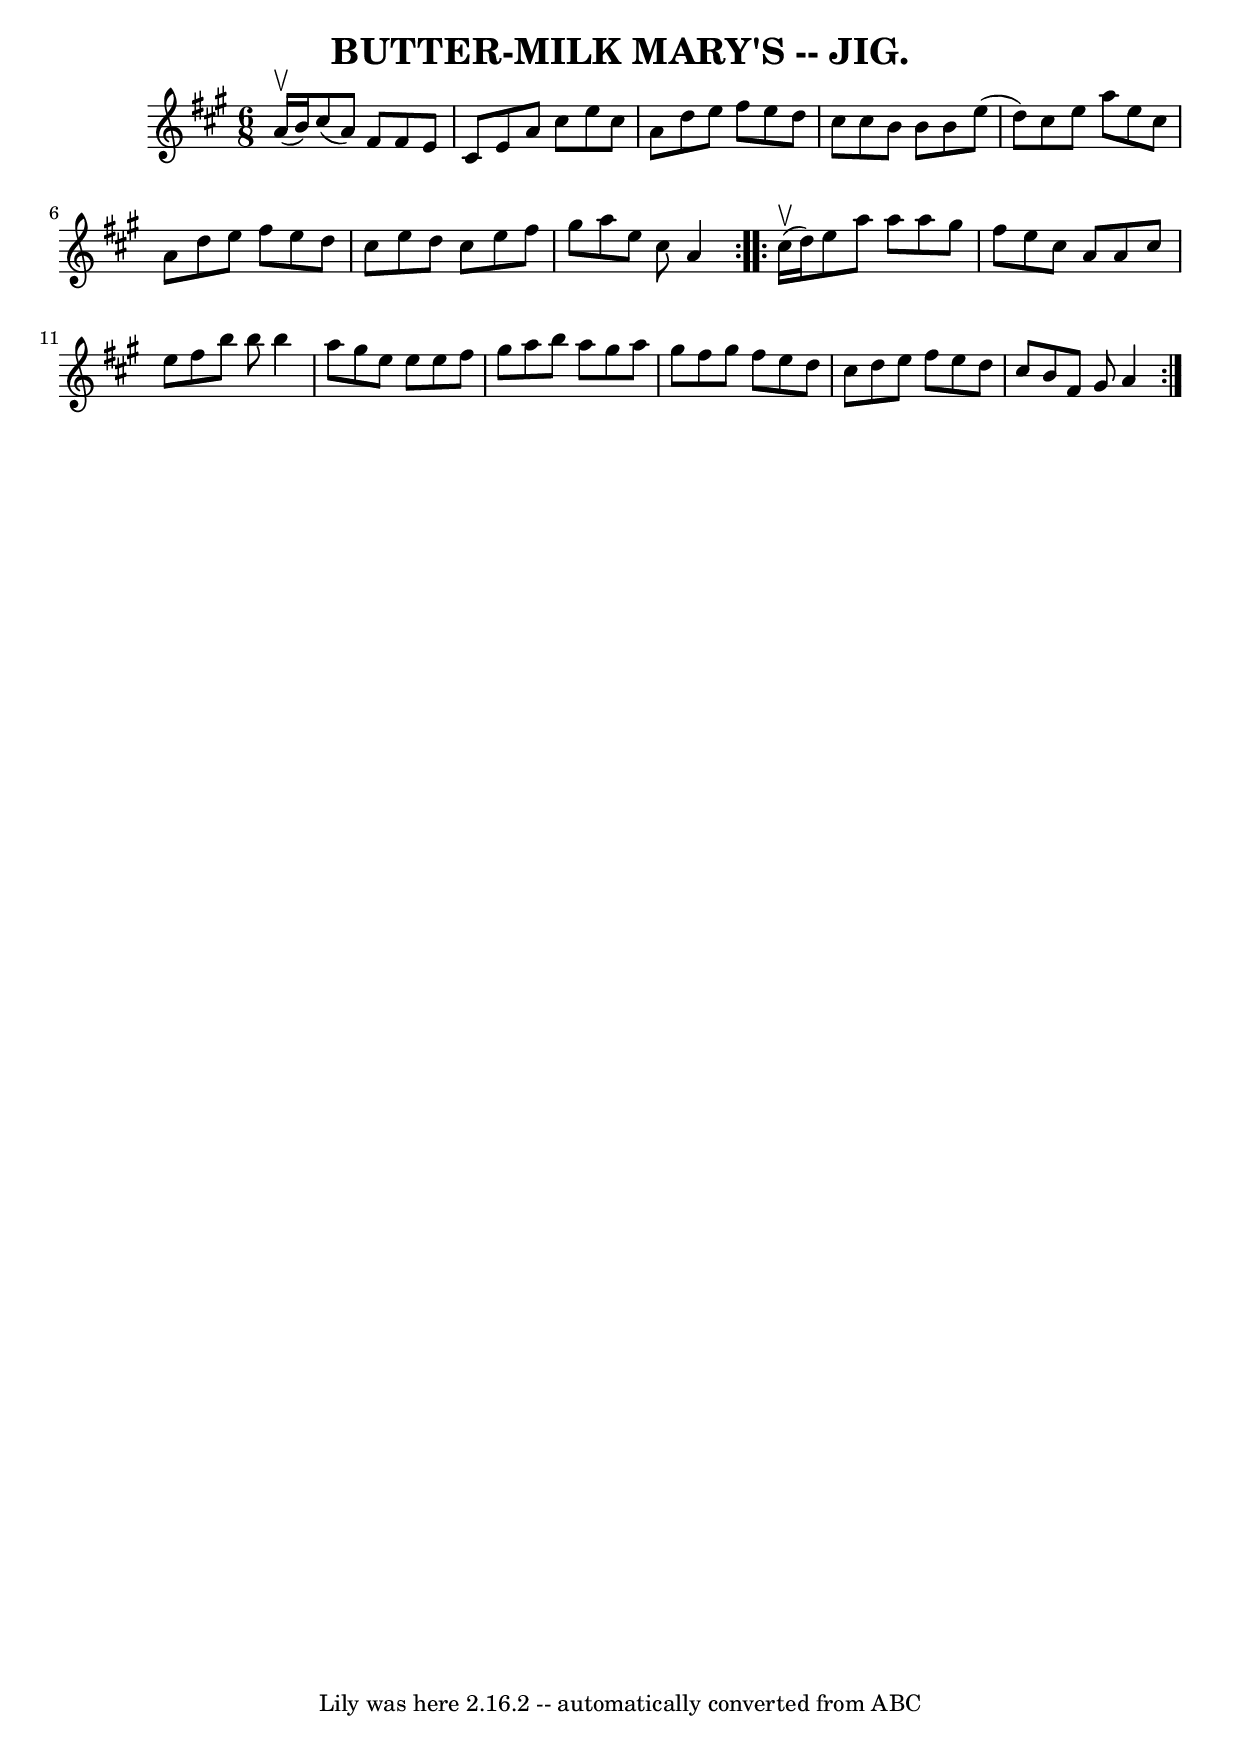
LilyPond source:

\version "2.16.2"
\include "Mammoth.ily"
\header {
  %% book = "Coles pg. 64.9"
  crossRefNumber = "29"
  footnotes = ""
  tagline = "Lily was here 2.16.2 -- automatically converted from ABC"
  title = "BUTTER-MILK MARY'S -- JIG."

}
voicedefault =  {



  \repeat volta 2 {

    \time 6/8 
    \key a \major
    a'16 (^\upbow b'16) |
    cis''8 (a'8-) fis'8 fis'8 e'8 cis'8  |
    e'8 a'8 cis''8 e''8    
    cis''8 a'8  |
    d''8 e''8 fis''8 e''8 d''8 cis''8  
    |
    cis''8 b'8 b'8 b'8 e''8 (d''8) |
    cis''8 
    e''8 a''8 e''8 cis''8 a'8  |
    d''8 e''8 fis''8    
    e''8 d''8 cis''8  |
    e''8 d''8 cis''8 e''8 fis''8    
    gis''8  |
    a''8 e''8 cis''8 a'4  
  }     
  \repeat volta 2 {
    
    cis''16 (^\upbow d''16) |
    e''8 a''8 a''8 a''8 gis''8  
    fis''8  |
    e''8 cis''8 a'8 a'8 cis''8 e''8  |
    
    fis''8 b''8 b''8 b''4 a''8  |
    gis''8 e''8 e''8    
    e''8 fis''8 gis''8  |
    a''8 b''8 a''8 gis''8 a''8   
    gis''8  |
    fis''8 gis''8 fis''8 e''8 d''8 cis''8  
    |
    d''8 e''8 fis''8 e''8 d''8 cis''8  |
    b'8    
    fis'8 gis'8 a'4  
  }   

}

\score{
  <<

    \context Staff="default"
    {
      \voicedefault 
      
    }

  >>
  \layout {
    
  }
  \midi {
  }

}
